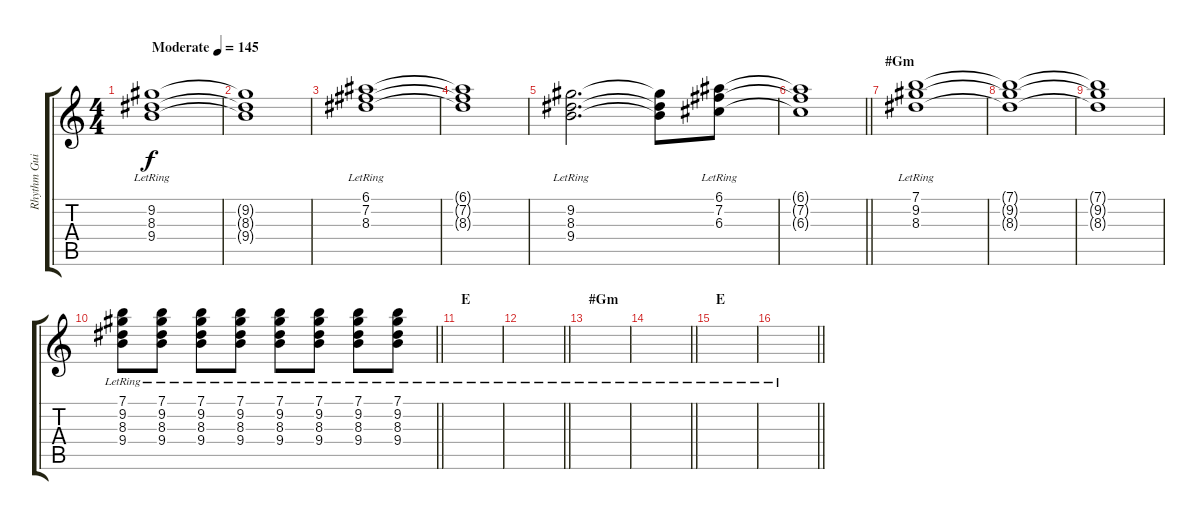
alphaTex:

\track ("Rhythm Guitar 2" "Rhythm Gui") {instrument electricguitarjazz}
\staff {score tabs}
\tuning (E4 B3 G3 D3 A2 E2) {hide}
\ts (4 4)
\tempo (145 "Moderate")
\clef g2
\ks c
(9.2{lr} 8.3{lr} 9.4{lr}).1{dy f instrument electricguitarjazz} |
(9.2{t} 8.3{t} 9.4{t}).1 |
(6.1{lr} 7.2{lr} 8.3{lr}).1 |
(6.1{t} 7.2{t} 8.3{t}).1 |
(9.2{lr} 8.3{lr} 9.4{lr}).2{d} (9.2{t} 8.3{t} 9.4{t}).8 (6.1{lr} 7.2{lr} 6.3{lr}).8 |
\barLineRight lightlight
(6.1{t} 7.2{t} 6.3{t}).1 |
\section ("" "#Gm")
(7.1{lr} 9.2{lr} 8.3{lr}).1 |
(7.1{t} 9.2{t} 8.3{t}).1 |
(7.1{t} 9.2{t} 8.3{t}).1 |
\barLineRight lightlight
(7.1 9.2{lr} 8.3{lr} 9.4{lr}).8 (7.1 9.2{lr} 8.3{lr} 9.4{lr}).8 (7.1 9.2{lr} 8.3{lr} 9.4{lr}).8 (7.1 9.2{lr} 8.3{lr} 9.4{lr}).8 (7.1 9.2{lr} 8.3{lr} 9.4{lr}).8 (7.1 9.2{lr} 8.3{lr} 9.4{lr}).8 (7.1 9.2{lr} 8.3{lr} 9.4{lr}).8 (7.1 9.2{lr} 8.3{lr} 9.4{lr}).8 |
\section ("" "E")
|
\barLineRight lightlight
|
\section ("" "#Gm")
|
\barLineRight lightlight
|
\section ("" "E")
|
\barLineRight lightlight
